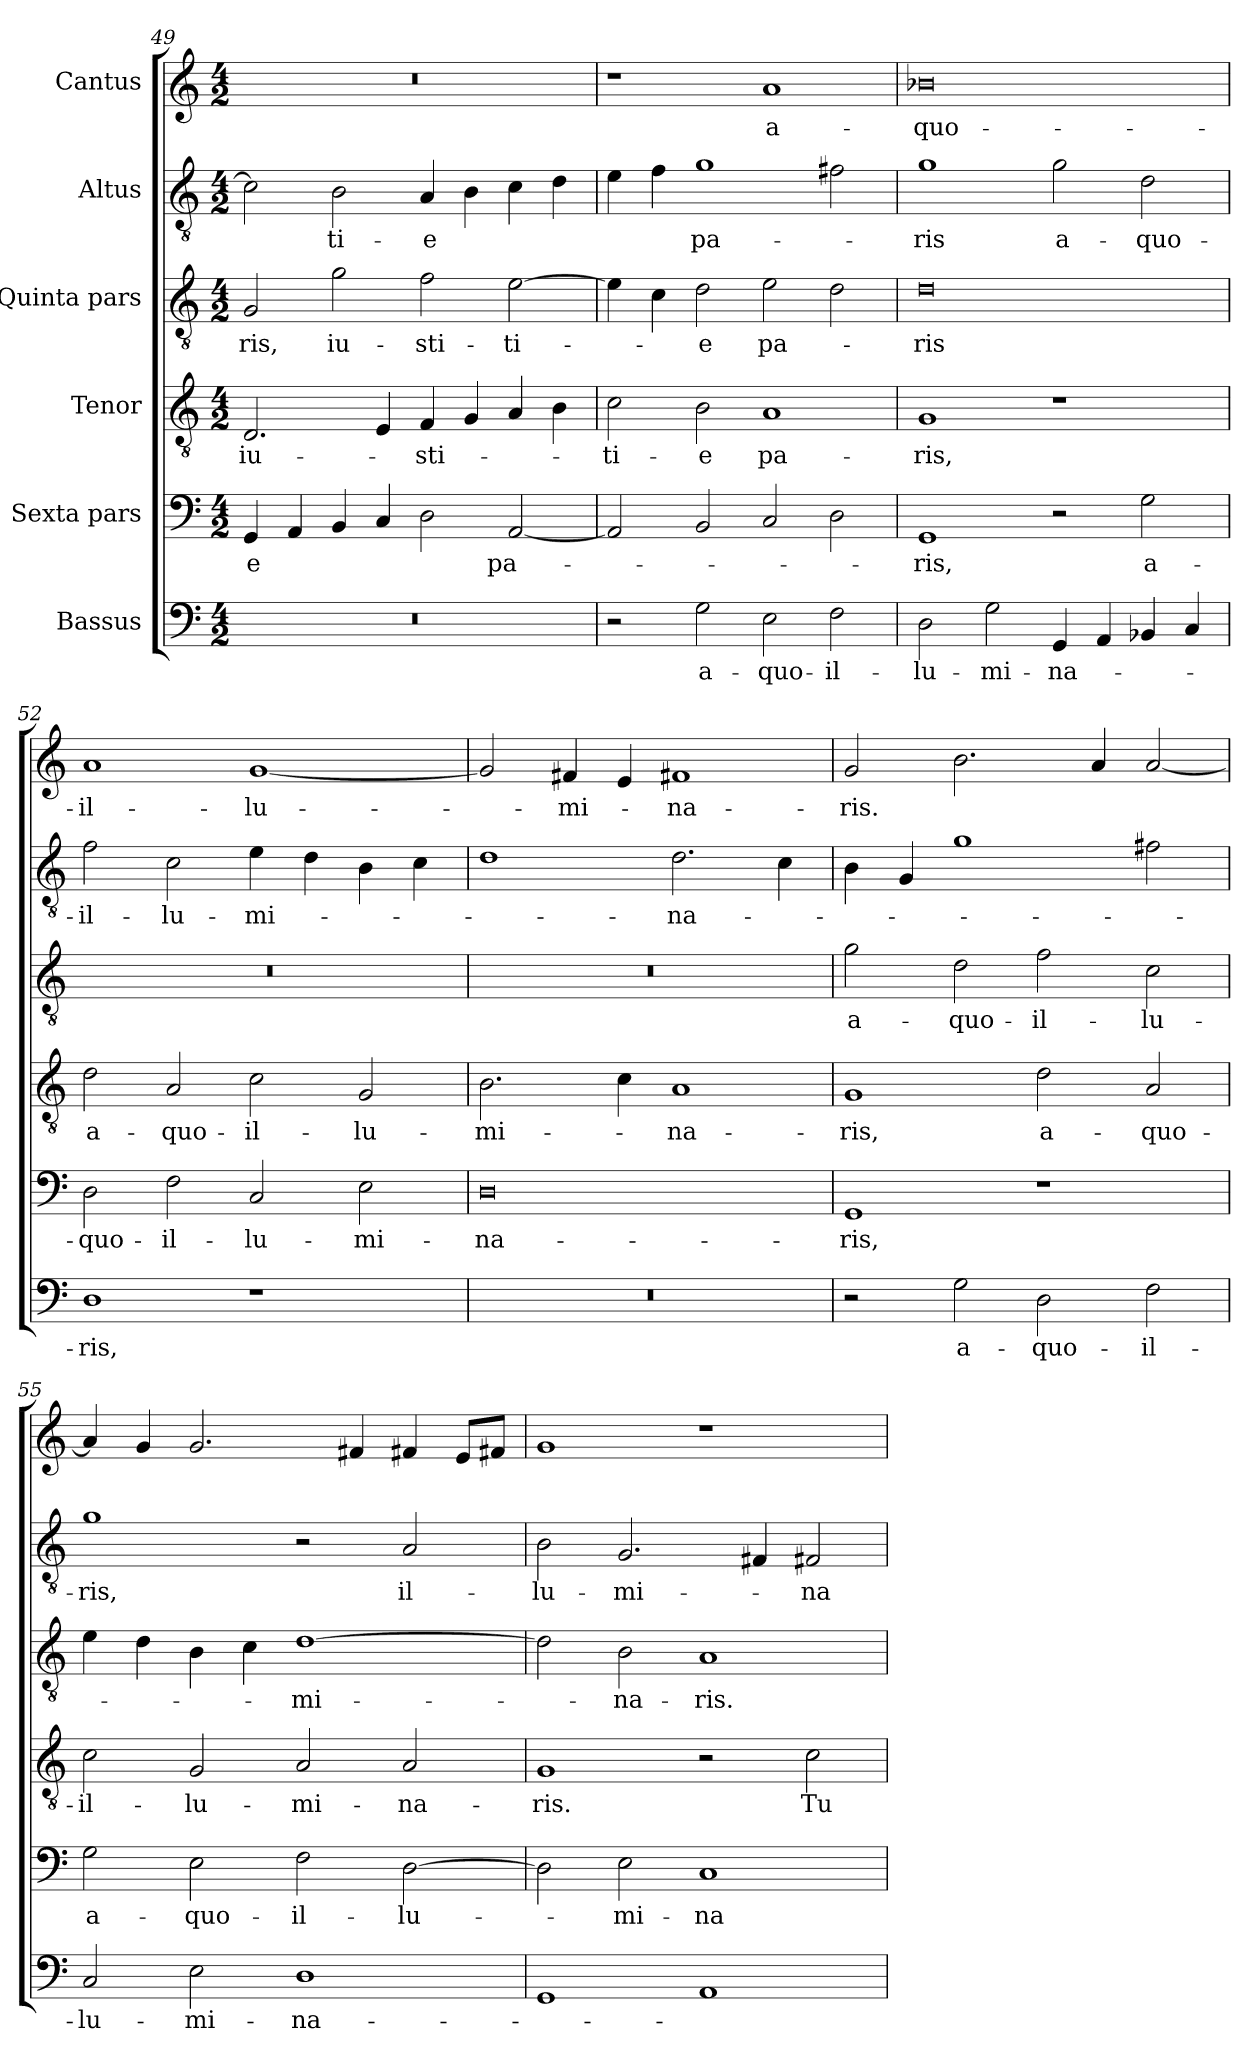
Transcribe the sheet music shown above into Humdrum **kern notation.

**kern	**text	**kern	**text	**kern	**text	**kern	**text	**kern	**text	**kern	**text
*part6	*part6	*part5	*part5	*part4	*part4	*part3	*part3	*part2	*part2	*part1	*part1
*staff6	*staff6	*staff5	*staff5	*staff4	*staff4	*staff3	*staff3	*staff2	*staff2	*staff1	*staff1
*I"Bassus	*	*I"Sexta pars	*	*I"Tenor	*	*I"Quinta pars	*	*I"Altus	*	*I"Cantus	*
*clefF4	*	*clefF4	*	*clefGv2	*	*clefGv2	*	*clefGv2	*	*clefG2	*
*k[]	*	*k[]	*	*k[]	*	*k[]	*	*k[]	*	*k[]	*
*M4/2	*	*M4/2	*	*M4/2	*	*M4/2	*	*M4/2	*	*M4/2	*
=49	=49	=49	=49	=49	=49	=49	=49	=49	=49	=49	=49
0r	.	4GG/	-e	2.D/	iu-	2G/	-ris,	2c\]	.	0r	.
.	.	4AA/	.	.	.	.	.	.	.	.	.
.	.	4BB/	.	.	.	2g\	iu-	2B\	-ti-	.	.
.	.	4C/	.	4E/	.	.	.	.	.	.	.
.	.	2D\	.	4F/	-sti-	2f\	-sti-	4A/	-e	.	.
.	.	.	.	4G/	.	.	.	4B\	.	.	.
.	.	[2AA/	pa-	4A/	.	[2e\	-ti-	4c\	.	.	.
.	.	.	.	4B\	.	.	.	4d\	.	.	.
=50	=50	=50	=50	=50	=50	=50	=50	=50	=50	=50	=50
2r	.	2AA/]	.	2c\	-ti-	4e\]	.	4e\	.	1r	.
.	.	.	.	.	.	4c\	.	4f\	.	.	.
2G\	a-	2BB/	.	2B\	-e	2d\	-e	1g\	pa-	.	.
2E\	quo-	2C/	.	1A/	pa-	2e\	pa-	.	.	1a/	a-
2F\	il-	2D\	.	.	.	2d\	.	2f#X\	.	.	.
=51	=51	=51	=51	=51	=51	=51	=51	=51	=51	=51	=51
2D\	-lu-	1GG/	-ris,	1G/	-ris,	0d\	-ris	1g\	-ris	0b-X\	quo-
2G\	-mi-	.	.	.	.	.	.	.	.	.	.
4GG/	-na-	2r	.	1r	.	.	.	2g\	a-	.	.
4AA/	.	.	.	.	.	.	.	.	.	.	.
4BB-X/	.	2G\	a-	.	.	.	.	2d\	quo-	.	.
4C/	.	.	.	.	.	.	.	.	.	.	.
=52	=52	=52	=52	=52	=52	=52	=52	=52	=52	=52	=52
1D\	-ris,	2D\	quo-	2d\	a-	0r	.	2f\	il-	1a/	il-
.	.	2F\	il-	2A/	quo-	.	.	2c\	-lu-	.	.
1r	.	2C/	-lu-	2c\	il-	.	.	4e\	-mi-	[1g/	-lu-
.	.	.	.	.	.	.	.	4d\	.	.	.
.	.	2E\	-mi-	2G/	-lu-	.	.	4B\	.	.	.
.	.	.	.	.	.	.	.	4c\	.	.	.
=53	=53	=53	=53	=53	=53	=53	=53	=53	=53	=53	=53
0r	.	0D\	-na-	2.B\	-mi-	0r	.	1d\	.	2g/]	.
.	.	.	.	.	.	.	.	.	.	4f#X/	-mi-
.	.	.	.	4c\	.	.	.	.	.	4e/	.
.	.	.	.	1A/	-na-	.	.	2.d\	-na-	1f#X/	-na-
.	.	.	.	.	.	.	.	4c\	.	.	.
=54	=54	=54	=54	=54	=54	=54	=54	=54	=54	=54	=54
2r	.	1GG/	-ris,	1G/	-ris,	2g\	a-	4B\	.	2g/	-ris.
.	.	.	.	.	.	.	.	4G/	.	.	.
2G\	a-	.	.	.	.	2d\	quo-	1g\	.	2.b\	.
2D\	quo-	1r	.	2d\	a-	2f\	il-	.	.	.	.
.	.	.	.	.	.	.	.	.	.	4a/	.
2F\	il-	.	.	2A/	quo-	2c\	-lu-	2f#X\	.	[2a/	.
=55	=55	=55	=55	=55	=55	=55	=55	=55	=55	=55	=55
2C/	-lu-	2G\	a-	2c\	il-	4e\	.	1g\	-ris,	4a/]	.
.	.	.	.	.	.	4d\	.	.	.	4g/	.
2E\	-mi-	2E\	quo-	2G/	-lu-	4B\	.	.	.	2.g/	.
.	.	.	.	.	.	4c\	.	.	.	.	.
1D\	-na-	2F\	il-	2A/	-mi-	[1d\	-mi-	2r	.	.	.
.	.	.	.	.	.	.	.	.	.	4f#X/	.
.	.	[2D\	-lu-	2A/	-na-	.	.	2A/	il-	4f#X/	.
.	.	.	.	.	.	.	.	.	.	8e/L	.
.	.	.	.	.	.	.	.	.	.	8f#X/J	.
=56	=56	=56	=56	=56	=56	=56	=56	=56	=56	=56	=56
1GG/	.	2D\]	.	1G/	-ris.	2d\]	.	2B\	-lu-	1g/	.
.	.	2E\	-mi-	.	.	2B\	-na-	2.G/	-mi-	.	.
1AA/	.	1C/	-na-	2r	.	1A/	-ris.	.	.	1r	.
.	.	.	.	.	.	.	.	4F#X/	.	.	.
.	.	.	.	2c\	Tu-	.	.	2F#X/	-na-	.	.
=	=	=	=	=	=	=	=	=	=	=	=
*-	*-	*-	*-	*-	*-	*-	*-	*-	*-	*-	*-
